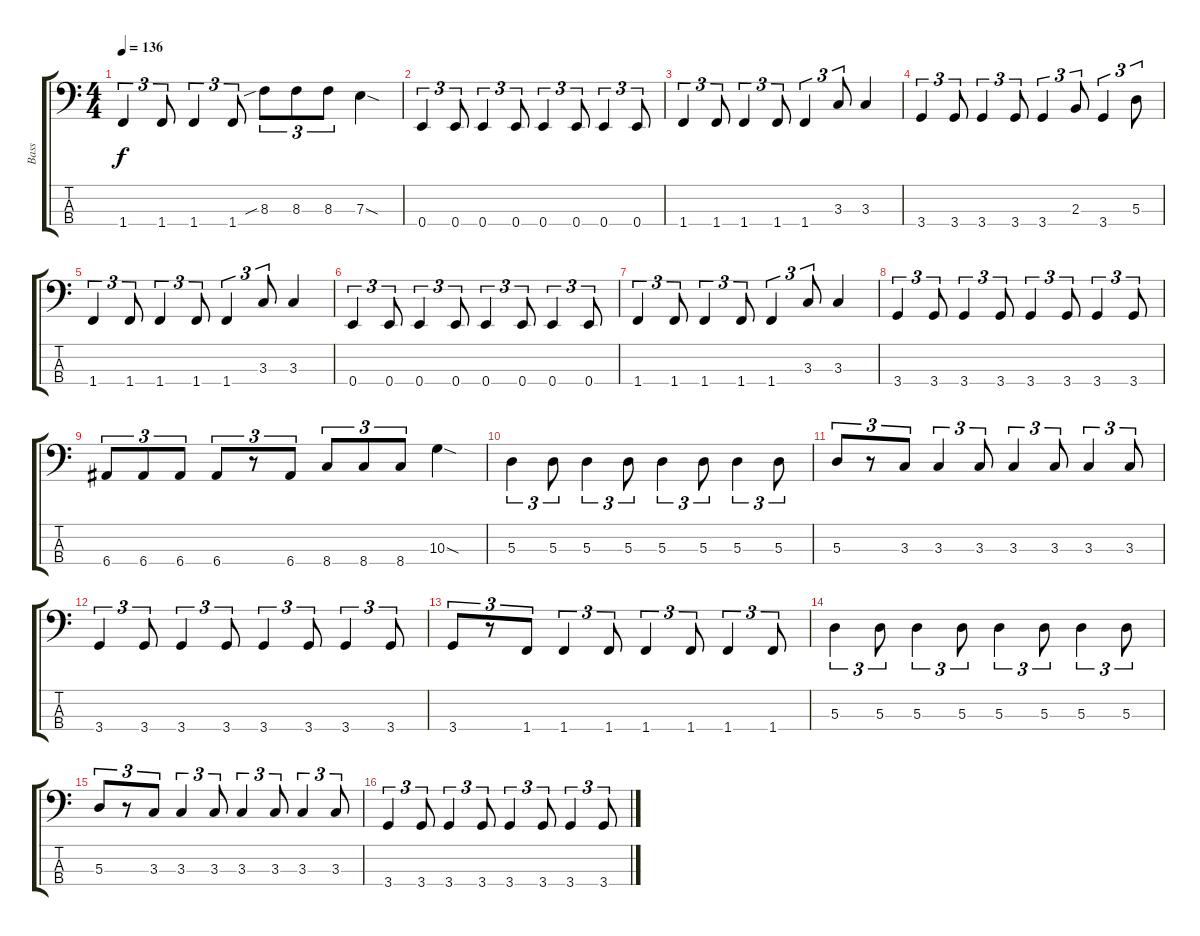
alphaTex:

\track ("Bass" "Bass") {instrument electricbasspick}
\staff {score tabs}
\tuning (G2 D2 A1 E1) {hide}
\ts (4 4)
\tempo 136
\clef f4
\ks c
1.4.4{tu (3 2) dy f} 1.4.8{tu (3 2)} 1.4.4{tu (3 2)} 1.4.8{tu (3 2)} 8.3{sib}.8{tu (3 2)} 8.3.8{tu (3 2)} 8.3.8{tu (3 2)} 7.3{sod}.4 |
0.4.4{tu (3 2)} 0.4.8{tu (3 2)} 0.4.4{tu (3 2)} 0.4.8{tu (3 2)} 0.4.4{tu (3 2)} 0.4.8{tu (3 2)} 0.4.4{tu (3 2)} 0.4.8{tu (3 2)} |
1.4.4{tu (3 2)} 1.4.8{tu (3 2)} 1.4.4{tu (3 2)} 1.4.8{tu (3 2)} 1.4.4{tu (3 2)} 3.3.8{tu (3 2)} 3.3.4 |
3.4.4{tu (3 2)} 3.4.8{tu (3 2)} 3.4.4{tu (3 2)} 3.4.8{tu (3 2)} 3.4.4{tu (3 2)} 2.3.8{tu (3 2)} 3.4.4{tu (3 2)} 5.3.8{tu (3 2)} |
1.4.4{tu (3 2)} 1.4.8{tu (3 2)} 1.4.4{tu (3 2)} 1.4.8{tu (3 2)} 1.4.4{tu (3 2)} 3.3.8{tu (3 2)} 3.3.4 |
0.4.4{tu (3 2)} 0.4.8{tu (3 2)} 0.4.4{tu (3 2)} 0.4.8{tu (3 2)} 0.4.4{tu (3 2)} 0.4.8{tu (3 2)} 0.4.4{tu (3 2)} 0.4.8{tu (3 2)} |
1.4.4{tu (3 2)} 1.4.8{tu (3 2)} 1.4.4{tu (3 2)} 1.4.8{tu (3 2)} 1.4.4{tu (3 2)} 3.3.8{tu (3 2)} 3.3.4 |
3.4.4{tu (3 2)} 3.4.8{tu (3 2)} 3.4.4{tu (3 2)} 3.4.8{tu (3 2)} 3.4.4{tu (3 2)} 3.4.8{tu (3 2)} 3.4.4{tu (3 2)} 3.4.8{tu (3 2)} |
6.4.8{tu (3 2)} 6.4.8{tu (3 2)} 6.4.8{tu (3 2)} 6.4.8{tu (3 2)} r.8{tu (3 2)} 6.4.8{tu (3 2)} 8.4.8{tu (3 2)} 8.4.8{tu (3 2)} 8.4.8{tu (3 2)} 10.3{sod}.4 |
5.3.4{tu (3 2)} 5.3.8{tu (3 2)} 5.3.4{tu (3 2)} 5.3.8{tu (3 2)} 5.3.4{tu (3 2)} 5.3.8{tu (3 2)} 5.3.4{tu (3 2)} 5.3.8{tu (3 2)} |
5.3.8{tu (3 2)} r.8{tu (3 2)} 3.3.8{tu (3 2)} 3.3.4{tu (3 2)} 3.3.8{tu (3 2)} 3.3.4{tu (3 2)} 3.3.8{tu (3 2)} 3.3.4{tu (3 2)} 3.3.8{tu (3 2)} |
3.4.4{tu (3 2)} 3.4.8{tu (3 2)} 3.4.4{tu (3 2)} 3.4.8{tu (3 2)} 3.4.4{tu (3 2)} 3.4.8{tu (3 2)} 3.4.4{tu (3 2)} 3.4.8{tu (3 2)} |
3.4.8{tu (3 2)} r.8{tu (3 2)} 1.4.8{tu (3 2)} 1.4.4{tu (3 2)} 1.4.8{tu (3 2)} 1.4.4{tu (3 2)} 1.4.8{tu (3 2)} 1.4.4{tu (3 2)} 1.4.8{tu (3 2)} |
5.3.4{tu (3 2)} 5.3.8{tu (3 2)} 5.3.4{tu (3 2)} 5.3.8{tu (3 2)} 5.3.4{tu (3 2)} 5.3.8{tu (3 2)} 5.3.4{tu (3 2)} 5.3.8{tu (3 2)} |
5.3.8{tu (3 2)} r.8{tu (3 2)} 3.3.8{tu (3 2)} 3.3.4{tu (3 2)} 3.3.8{tu (3 2)} 3.3.4{tu (3 2)} 3.3.8{tu (3 2)} 3.3.4{tu (3 2)} 3.3.8{tu (3 2)} |
3.4.4{tu (3 2)} 3.4.8{tu (3 2)} 3.4.4{tu (3 2)} 3.4.8{tu (3 2)} 3.4.4{tu (3 2)} 3.4.8{tu (3 2)} 3.4.4{tu (3 2)} 3.4.8{tu (3 2)}
